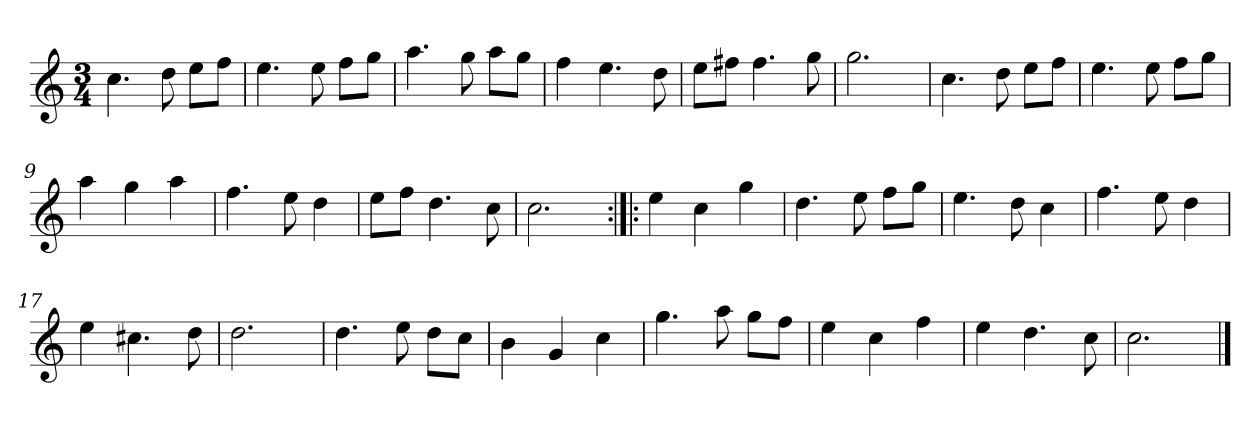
**kern
*part1
*staff1
*clefG2
*k[]
*C:
*M3/4
*MM120
=1
4.cc
8dd
8ee\L
8ff\J
=2
4.ee
8ee
8ff\L
8gg\J
=3
4.aa
8gg
8aa\L
8gg\J
=4
4ff
4.ee
8dd
=5
8ee\L
8ff#X\J
4.ff#
8gg
=6
2.gg
=7
4.cc
8dd
8ee\L
8ff\J
=8
4.ee
8ee
8ff\L
8gg\J
=9
4aa
4gg
4aa
=10
4.ff
8ee
4dd
=11
8ee\L
8ff\J
4.dd
8cc
=12
2.cc
=13:|!|:
4ee
4cc
4gg
=14
4.dd
8ee
8ff\L
8gg\J
=15
4.ee
8dd
4cc
=16
4.ff
8ee
4dd
=17
4ee
4.cc#X
8dd
=18
2.dd
=19
4.dd
8ee
8dd\L
8cc\J
=20
4b
4g
4cc
=21
4.gg
8aa
8gg\L
8ff\J
=22
4ee
4cc
4ff
=23
4ee
4.dd
8cc
=24
2.cc
==
*-
